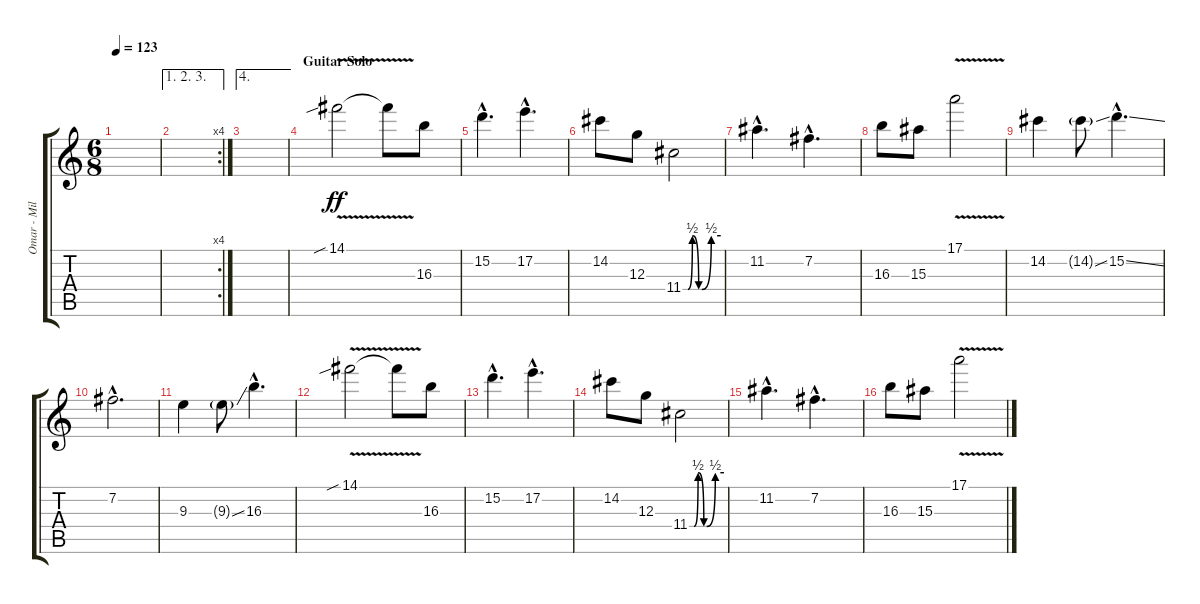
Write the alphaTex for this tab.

\track ("Omar - Mild Distortion" "Omar - Mil") {instrument overdrivenguitar}
\staff {score tabs}
\tuning (E4 B3 G3 D3 A2 E2) {hide}
\ts (6 8)
\tempo 123
\clef g2
\ks c
|
\ae (1 2 3)
\rc 4
|
\ae 4
|
\section ("" "Guitar Solo")
14.1{v sib}.2{dy ff balance 16} 14.1{t}.8 16.3.8 |
15.2{hac}.4{d} 17.2{hac}.4{d} |
14.2.8 12.3.8 11.4{be (custom 0 0 8 0 15 2 25 0 30 0 45 2 60 2)}.2 |
11.2{hac}.4{d} 7.2{hac}.4{d} |
16.3.8 15.3.8 17.1{v}.2 |
14.2.4 14.2{ss g}.8 15.2{ss hac}.4{d} |
7.2{hac}.2{d} |
9.3.4 9.3{ss g}.8 16.3{hac}.4{d} |
14.1{v sib}.2 14.1{t}.8 16.3.8 |
15.2{hac}.4{d} 17.2{hac}.4{d} |
14.2.8 12.3.8 11.4{be (custom 0 0 8 0 15 2 25 0 30 0 45 2 60 2)}.2 |
11.2{hac}.4{d} 7.2{hac}.4{d} |
16.3.8 15.3.8 17.1{v}.2
